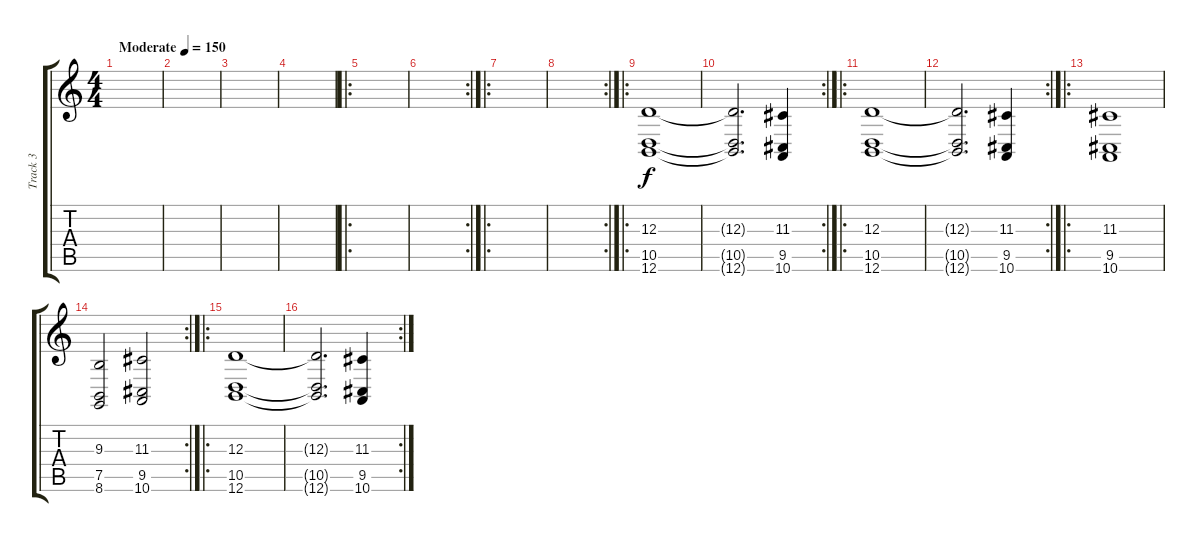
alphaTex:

\track ("Track 3" "Track 3") {instrument stringensemble1}
\staff {score tabs}
\tuning (B3 Gb3 D3 A2 E2 B1) {hide}
\ts (4 4)
\tempo (150 "Moderate")
\clef g2
\ks c
|
|
|
|
\ro
|
\rc 2
|
\ro
|
\rc 2
|
\ro
(12.3 10.5 12.6).1 |
\rc 2
(12.3{t} 10.5{t} 12.6{t}).2{d} (11.3 9.5 10.6).4 |
\ro
(12.3 10.5 12.6).1 |
\rc 2
(12.3{t} 10.5{t} 12.6{t}).2{d} (11.3 9.5 10.6).4 |
\ro
(11.3 9.5 10.6).1 |
\rc 2
(9.3 7.5 8.6).2 (11.3 9.5 10.6).2 |
\ro
(12.3 10.5 12.6).1 |
\rc 2
(12.3{t} 10.5{t} 12.6{t}).2{d} (11.3 9.5 10.6).4
